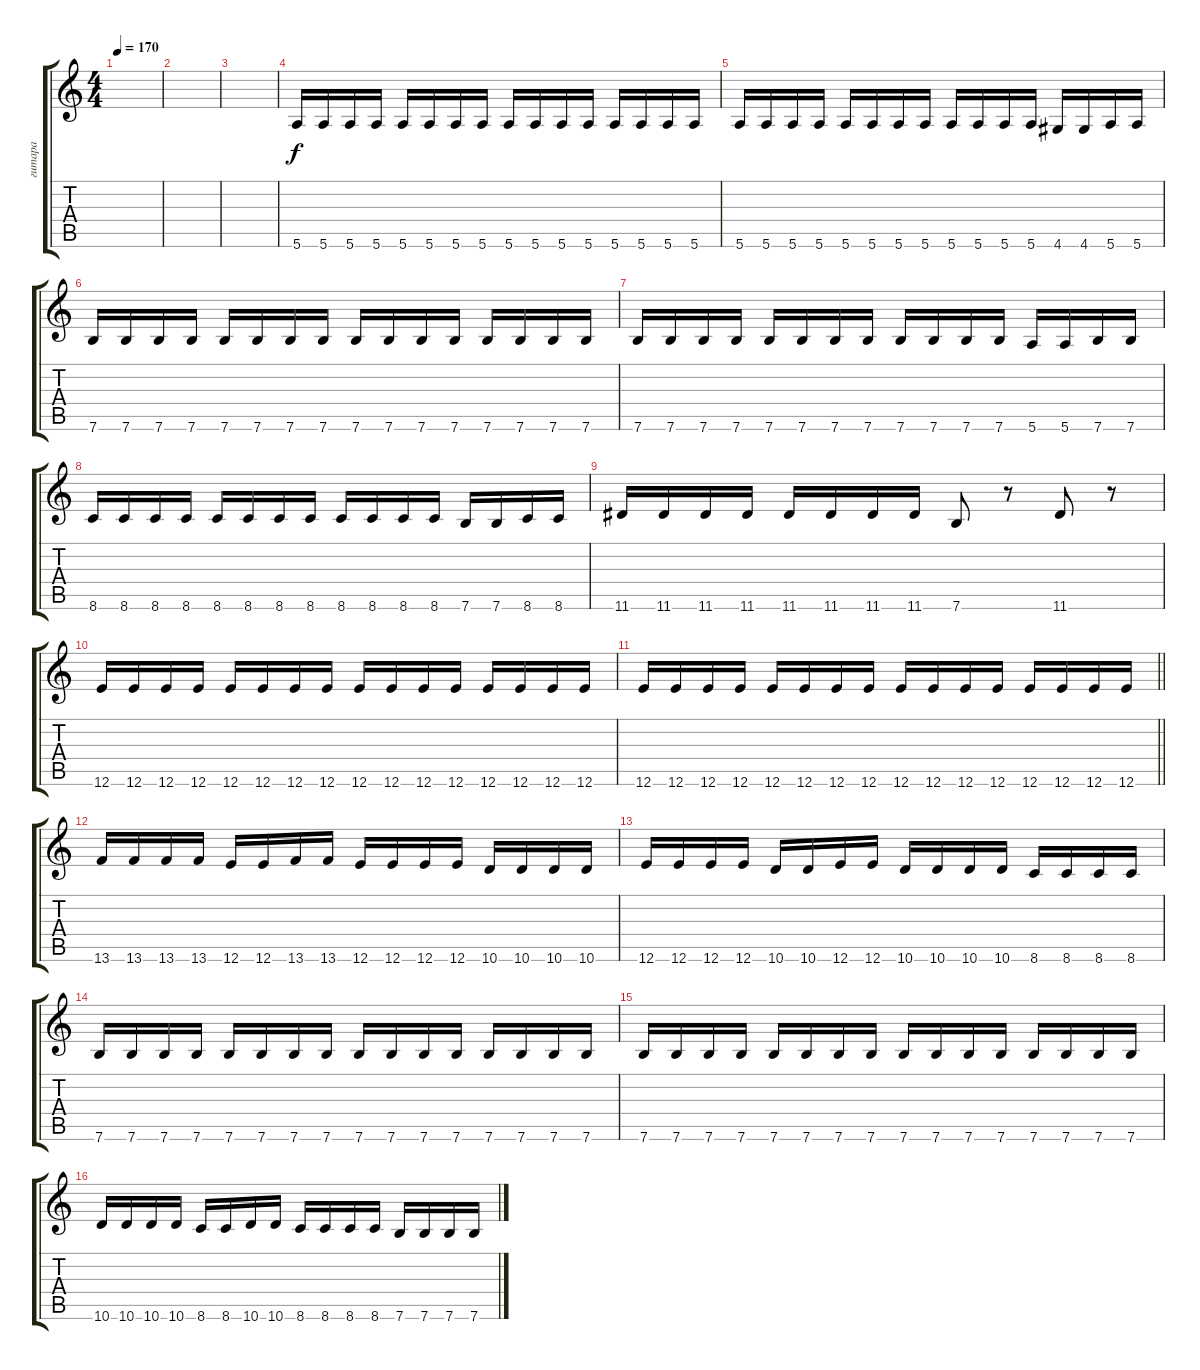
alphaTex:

\track ("гитара" "гитара") {instrument acousticguitarsteel}
\staff {score tabs}
\tuning (E4 B3 G3 D3 A2 E2) {hide}
\ts (4 4)
\tempo 170
\clef g2
\ks c
|
|
|
5.6.16 5.6.16 5.6.16 5.6.16 5.6.16 5.6.16 5.6.16 5.6.16 5.6.16 5.6.16 5.6.16 5.6.16 5.6.16 5.6.16 5.6.16 5.6.16 |
5.6.16 5.6.16 5.6.16 5.6.16 5.6.16 5.6.16 5.6.16 5.6.16 5.6.16 5.6.16 5.6.16 5.6.16 4.6.16 4.6.16 5.6.16 5.6.16 |
7.6.16 7.6.16 7.6.16 7.6.16 7.6.16 7.6.16 7.6.16 7.6.16 7.6.16 7.6.16 7.6.16 7.6.16 7.6.16 7.6.16 7.6.16 7.6.16 |
7.6.16 7.6.16 7.6.16 7.6.16 7.6.16 7.6.16 7.6.16 7.6.16 7.6.16 7.6.16 7.6.16 7.6.16 5.6.16 5.6.16 7.6.16 7.6.16 |
8.6.16 8.6.16 8.6.16 8.6.16 8.6.16 8.6.16 8.6.16 8.6.16 8.6.16 8.6.16 8.6.16 8.6.16 7.6.16 7.6.16 8.6.16 8.6.16 |
11.6.16 11.6.16 11.6.16 11.6.16 11.6.16 11.6.16 11.6.16 11.6.16 7.6.8 r.8 11.6.8 r.8 |
12.6.16 12.6.16 12.6.16 12.6.16 12.6.16 12.6.16 12.6.16 12.6.16 12.6.16 12.6.16 12.6.16 12.6.16 12.6.16 12.6.16 12.6.16 12.6.16 |
\barLineRight lightlight
12.6.16 12.6.16 12.6.16 12.6.16 12.6.16 12.6.16 12.6.16 12.6.16 12.6.16 12.6.16 12.6.16 12.6.16 12.6.16 12.6.16 12.6.16 12.6.16 |
13.6.16 13.6.16 13.6.16 13.6.16 12.6.16 12.6.16 13.6.16 13.6.16 12.6.16 12.6.16 12.6.16 12.6.16 10.6.16 10.6.16 10.6.16 10.6.16 |
12.6.16 12.6.16 12.6.16 12.6.16 10.6.16 10.6.16 12.6.16 12.6.16 10.6.16 10.6.16 10.6.16 10.6.16 8.6.16 8.6.16 8.6.16 8.6.16 |
7.6.16 7.6.16 7.6.16 7.6.16 7.6.16 7.6.16 7.6.16 7.6.16 7.6.16 7.6.16 7.6.16 7.6.16 7.6.16 7.6.16 7.6.16 7.6.16 |
7.6.16 7.6.16 7.6.16 7.6.16 7.6.16 7.6.16 7.6.16 7.6.16 7.6.16 7.6.16 7.6.16 7.6.16 7.6.16 7.6.16 7.6.16 7.6.16 |
10.6.16 10.6.16 10.6.16 10.6.16 8.6.16 8.6.16 10.6.16 10.6.16 8.6.16 8.6.16 8.6.16 8.6.16 7.6.16 7.6.16 7.6.16 7.6.16
